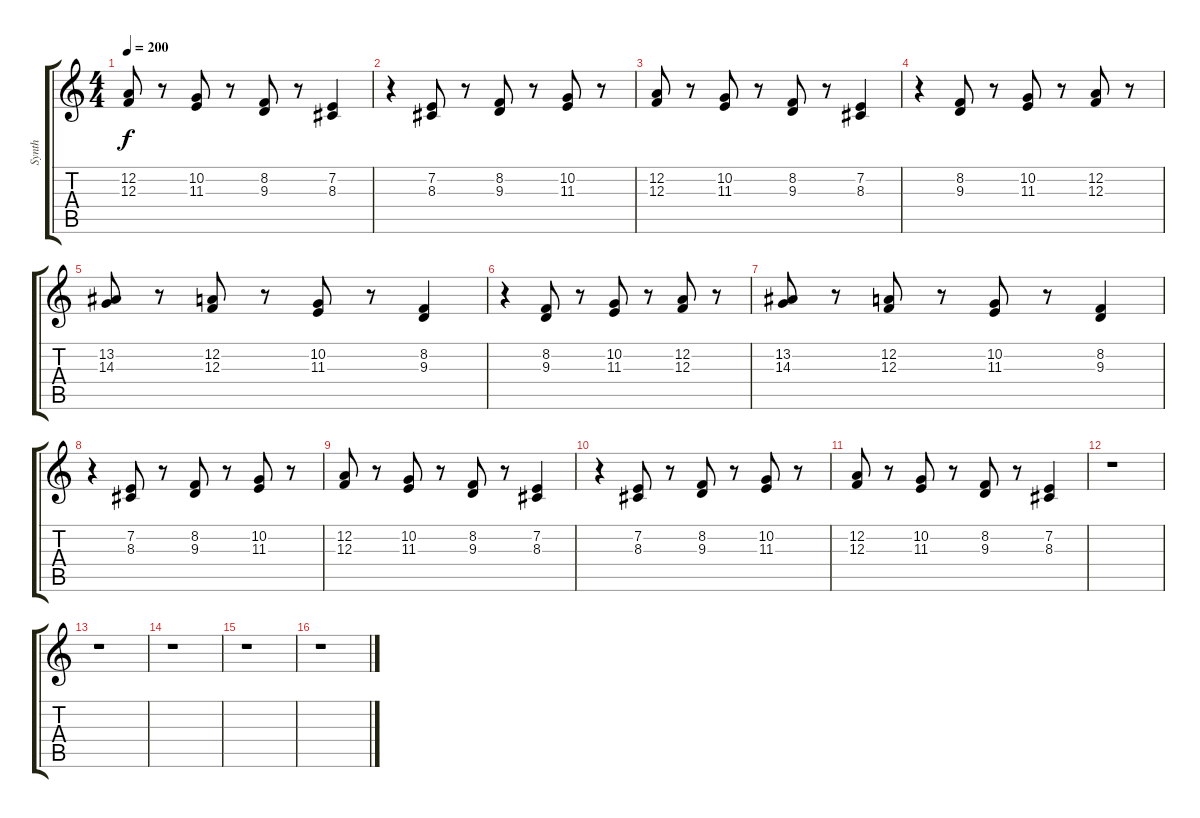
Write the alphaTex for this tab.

\track ("Synth" "Synth") {instrument churchorgan}
\staff {score tabs}
\tuning (D4 A3 F3 C3 G2 D2) {hide}
\ts (4 4)
\tempo 200
\clef g2
\ks c
(12.2 12.3).8{dy f} r.8 (10.2 11.3).8 r.8 (8.2 9.3).8 r.8 (7.2 8.3).4 |
r.4 (7.2 8.3).8 r.8 (8.2 9.3).8 r.8 (10.2 11.3).8 r.8 |
(12.2 12.3).8 r.8 (10.2 11.3).8 r.8 (8.2 9.3).8 r.8 (7.2 8.3).4 |
r.4 (8.2 9.3).8 r.8 (10.2 11.3).8 r.8 (12.2 12.3).8 r.8 |
(13.2 14.3).8 r.8 (12.2 12.3).8 r.8 (10.2 11.3).8 r.8 (8.2 9.3).4 |
r.4 (8.2 9.3).8 r.8 (10.2 11.3).8 r.8 (12.2 12.3).8 r.8 |
(13.2 14.3).8 r.8 (12.2 12.3).8 r.8 (10.2 11.3).8 r.8 (8.2 9.3).4 |
r.4 (7.2 8.3).8 r.8 (8.2 9.3).8 r.8 (10.2 11.3).8 r.8 |
(12.2 12.3).8 r.8 (10.2 11.3).8 r.8 (8.2 9.3).8 r.8 (7.2 8.3).4 |
r.4 (7.2 8.3).8 r.8 (8.2 9.3).8 r.8 (10.2 11.3).8 r.8 |
(12.2 12.3).8 r.8 (10.2 11.3).8 r.8 (8.2 9.3).8 r.8 (7.2 8.3).4 |
r.1 |
r.1 |
r.1 |
r.1 |
r.1
